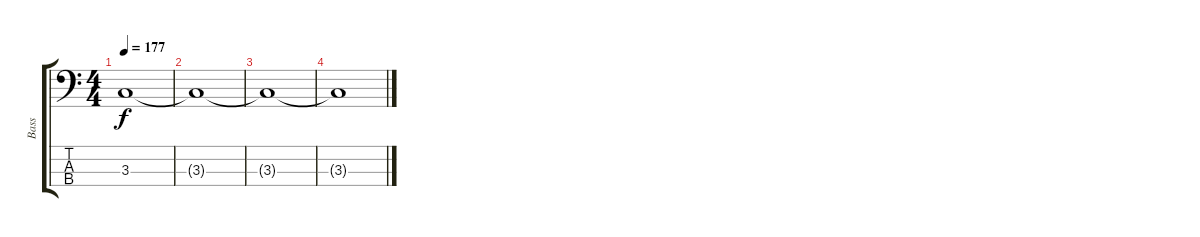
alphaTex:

\track ("Bass" "Bass") {instrument electricbasspick}
\staff {score tabs}
\tuning (G2 D2 A1 E1) {hide}
\ts (4 4)
\tempo 177
\clef f4
\ks c
3.3.1{dy f} |
3.3{t}.1 |
3.3{t}.1 |
3.3{t}.1
